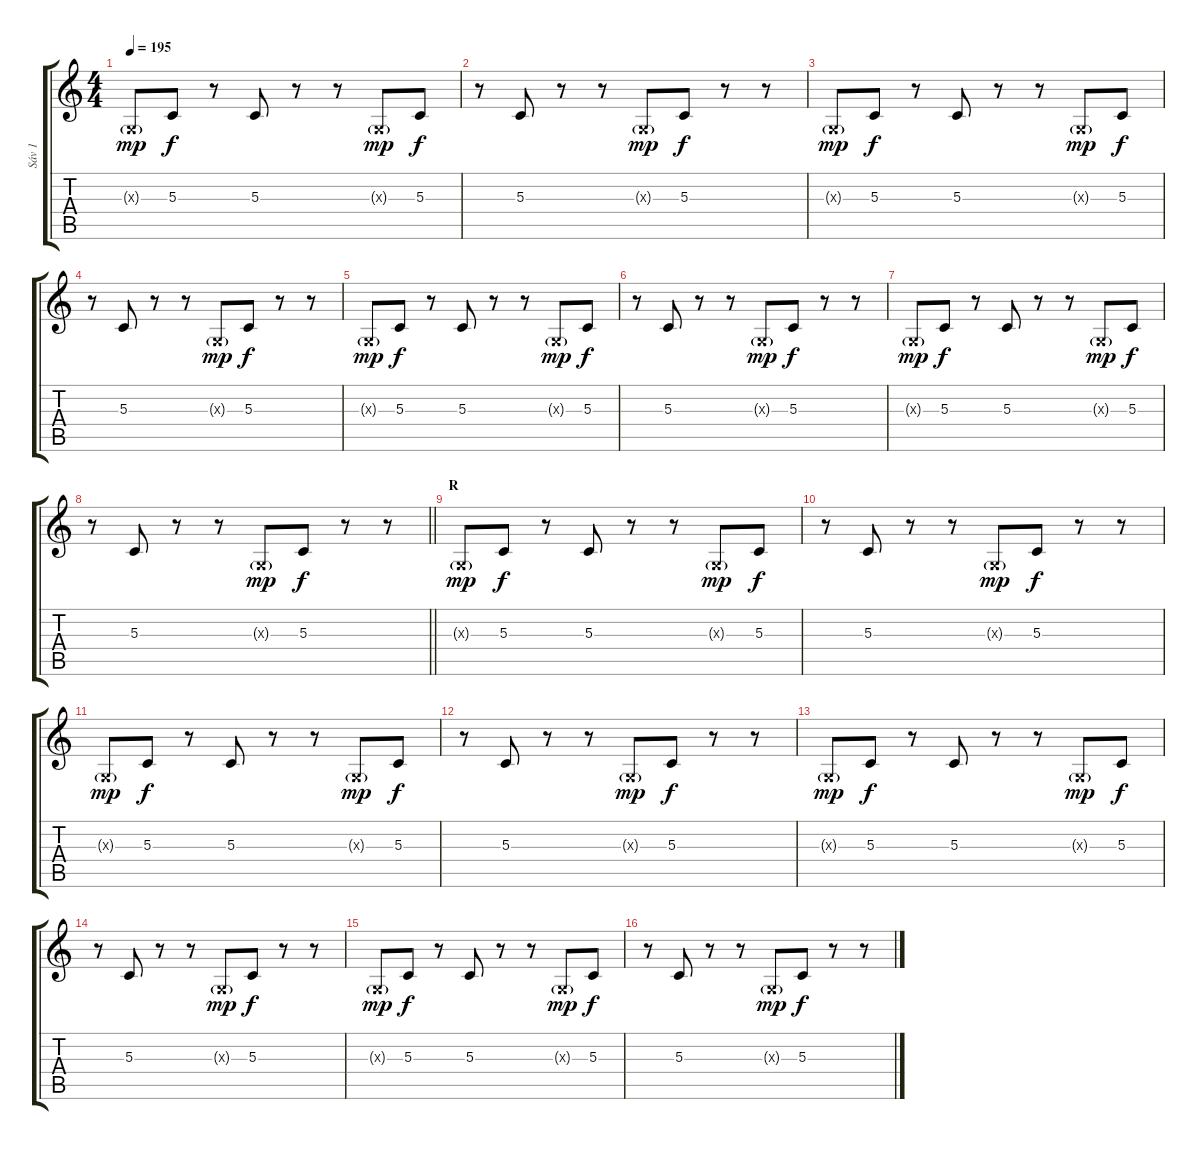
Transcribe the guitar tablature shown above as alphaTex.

\track ("Sáv 1" "Sáv 1") {instrument fx7echoes}
\staff {score tabs}
\tuning (E4 B3 G3 D3 A2 E2) {hide}
\ts (4 4)
\tempo 195
\clef g2
\ks c
0.3{g x}.8{dy mp} 5.3.8{dy f} r.8 5.3.8 r.8 r.8 0.3{g x}.8{dy mp} 5.3.8{dy f} |
r.8 5.3.8 r.8 r.8 0.3{g x}.8{dy mp} 5.3.8{dy f} r.8 r.8 |
0.3{g x}.8{dy mp} 5.3.8{dy f} r.8 5.3.8 r.8 r.8 0.3{g x}.8{dy mp} 5.3.8{dy f} |
r.8 5.3.8 r.8 r.8 0.3{g x}.8{dy mp} 5.3.8{dy f} r.8 r.8 |
0.3{g x}.8{dy mp} 5.3.8{dy f} r.8 5.3.8 r.8 r.8 0.3{g x}.8{dy mp} 5.3.8{dy f} |
r.8 5.3.8 r.8 r.8 0.3{g x}.8{dy mp} 5.3.8{dy f} r.8 r.8 |
0.3{g x}.8{dy mp} 5.3.8{dy f} r.8 5.3.8 r.8 r.8 0.3{g x}.8{dy mp} 5.3.8{dy f} |
\barLineRight lightlight
r.8 5.3.8 r.8 r.8 0.3{g x}.8{dy mp} 5.3.8{dy f} r.8 r.8 |
\section ("" "R")
0.3{g x}.8{dy mp} 5.3.8{dy f} r.8 5.3.8 r.8 r.8 0.3{g x}.8{dy mp} 5.3.8{dy f} |
r.8 5.3.8 r.8 r.8 0.3{g x}.8{dy mp} 5.3.8{dy f} r.8 r.8 |
0.3{g x}.8{dy mp} 5.3.8{dy f} r.8 5.3.8 r.8 r.8 0.3{g x}.8{dy mp} 5.3.8{dy f} |
r.8 5.3.8 r.8 r.8 0.3{g x}.8{dy mp} 5.3.8{dy f} r.8 r.8 |
0.3{g x}.8{dy mp} 5.3.8{dy f} r.8 5.3.8 r.8 r.8 0.3{g x}.8{dy mp} 5.3.8{dy f} |
r.8 5.3.8 r.8 r.8 0.3{g x}.8{dy mp} 5.3.8{dy f} r.8 r.8 |
0.3{g x}.8{dy mp} 5.3.8{dy f} r.8 5.3.8 r.8 r.8 0.3{g x}.8{dy mp} 5.3.8{dy f} |
r.8 5.3.8 r.8 r.8 0.3{g x}.8{dy mp} 5.3.8{dy f} r.8 r.8
